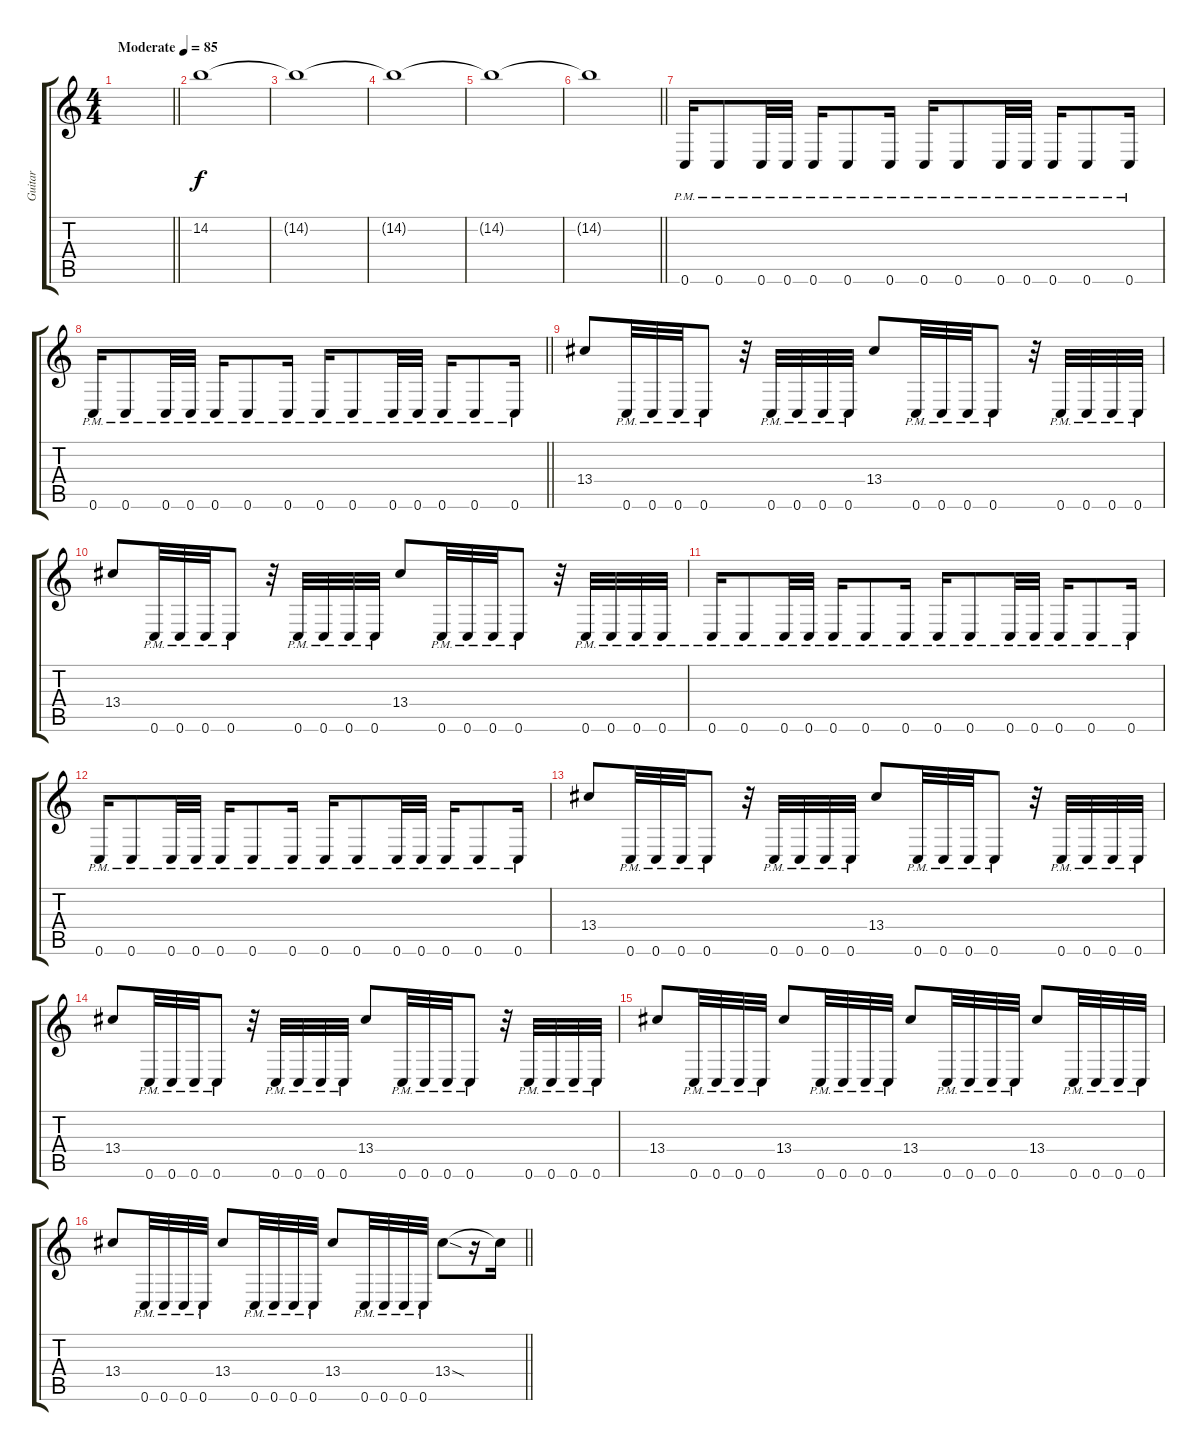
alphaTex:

\track ("Guitar" "Guitar") {instrument distortionguitar}
\staff {score tabs}
\tuning (D4 A3 F3 C3 G2 C2) {hide}
\ts (4 4)
\tempo (85 "Moderate")
\clef g2
\barLineRight lightlight
\ks c
|
\section ("" "")
14.2.1{volume 13} |
14.2{t}.1 |
14.2{t}.1 |
14.2{t}.1 |
\barLineRight lightlight
14.2{t}.1 |
\section ("" "")
0.6{pm}.16{volume 13 balance 16} 0.6{pm}.8 0.6{pm}.32 0.6{pm}.32 0.6{pm}.16 0.6{pm}.8 0.6{pm}.16 0.6{pm}.16 0.6{pm}.8 0.6{pm}.32 0.6{pm}.32 0.6{pm}.16 0.6{pm}.8 0.6{pm}.16 |
\barLineRight lightlight
0.6{pm}.16 0.6{pm}.8 0.6{pm}.32 0.6{pm}.32 0.6{pm}.16 0.6{pm}.8 0.6{pm}.16 0.6{pm}.16 0.6{pm}.8 0.6{pm}.32 0.6{pm}.32 0.6{pm}.16 0.6{pm}.8 0.6{pm}.16 |
\section ("" "")
13.4.8 0.6{pm}.32 0.6{pm}.32 0.6{pm}.32 0.6{pm}.8 r.32 0.6{pm}.32 0.6{pm}.32 0.6{pm}.32 0.6{pm}.32 13.4.8 0.6{pm}.32 0.6{pm}.32 0.6{pm}.32 0.6{pm}.8 r.32 0.6{pm}.32 0.6{pm}.32 0.6{pm}.32 0.6{pm}.32 |
13.4.8 0.6{pm}.32 0.6{pm}.32 0.6{pm}.32 0.6{pm}.8 r.32 0.6{pm}.32 0.6{pm}.32 0.6{pm}.32 0.6{pm}.32 13.4.8 0.6{pm}.32 0.6{pm}.32 0.6{pm}.32 0.6{pm}.8 r.32 0.6{pm}.32 0.6{pm}.32 0.6{pm}.32 0.6{pm}.32 |
0.6{pm}.16 0.6{pm}.8 0.6{pm}.32 0.6{pm}.32 0.6{pm}.16 0.6{pm}.8 0.6{pm}.16 0.6{pm}.16 0.6{pm}.8 0.6{pm}.32 0.6{pm}.32 0.6{pm}.16 0.6{pm}.8 0.6{pm}.16 |
0.6{pm}.16 0.6{pm}.8 0.6{pm}.32 0.6{pm}.32 0.6{pm}.16 0.6{pm}.8 0.6{pm}.16 0.6{pm}.16 0.6{pm}.8 0.6{pm}.32 0.6{pm}.32 0.6{pm}.16 0.6{pm}.8 0.6{pm}.16 |
13.4.8 0.6{pm}.32 0.6{pm}.32 0.6{pm}.32 0.6{pm}.8 r.32 0.6{pm}.32 0.6{pm}.32 0.6{pm}.32 0.6{pm}.32 13.4.8 0.6{pm}.32 0.6{pm}.32 0.6{pm}.32 0.6{pm}.8 r.32 0.6{pm}.32 0.6{pm}.32 0.6{pm}.32 0.6{pm}.32 |
13.4.8 0.6{pm}.32 0.6{pm}.32 0.6{pm}.32 0.6{pm}.8 r.32 0.6{pm}.32 0.6{pm}.32 0.6{pm}.32 0.6{pm}.32 13.4.8 0.6{pm}.32 0.6{pm}.32 0.6{pm}.32 0.6{pm}.8 r.32 0.6{pm}.32 0.6{pm}.32 0.6{pm}.32 0.6{pm}.32 |
13.4.8 0.6{pm}.32 0.6{pm}.32 0.6{pm}.32 0.6{pm}.32 13.4.8 0.6{pm}.32 0.6{pm}.32 0.6{pm}.32 0.6{pm}.32 13.4.8 0.6{pm}.32 0.6{pm}.32 0.6{pm}.32 0.6{pm}.32 13.4.8 0.6{pm}.32 0.6{pm}.32 0.6{pm}.32 0.6{pm}.32 |
\barLineRight lightlight
13.4.8 0.6{pm}.32 0.6{pm}.32 0.6{pm}.32 0.6{pm}.32 13.4.8 0.6{pm}.32 0.6{pm}.32 0.6{pm}.32 0.6{pm}.32 13.4.8 0.6{pm}.32 0.6{pm}.32 0.6{pm}.32 0.6{pm}.32 13.4{sod}.8 r.16 13.4{t}.16
